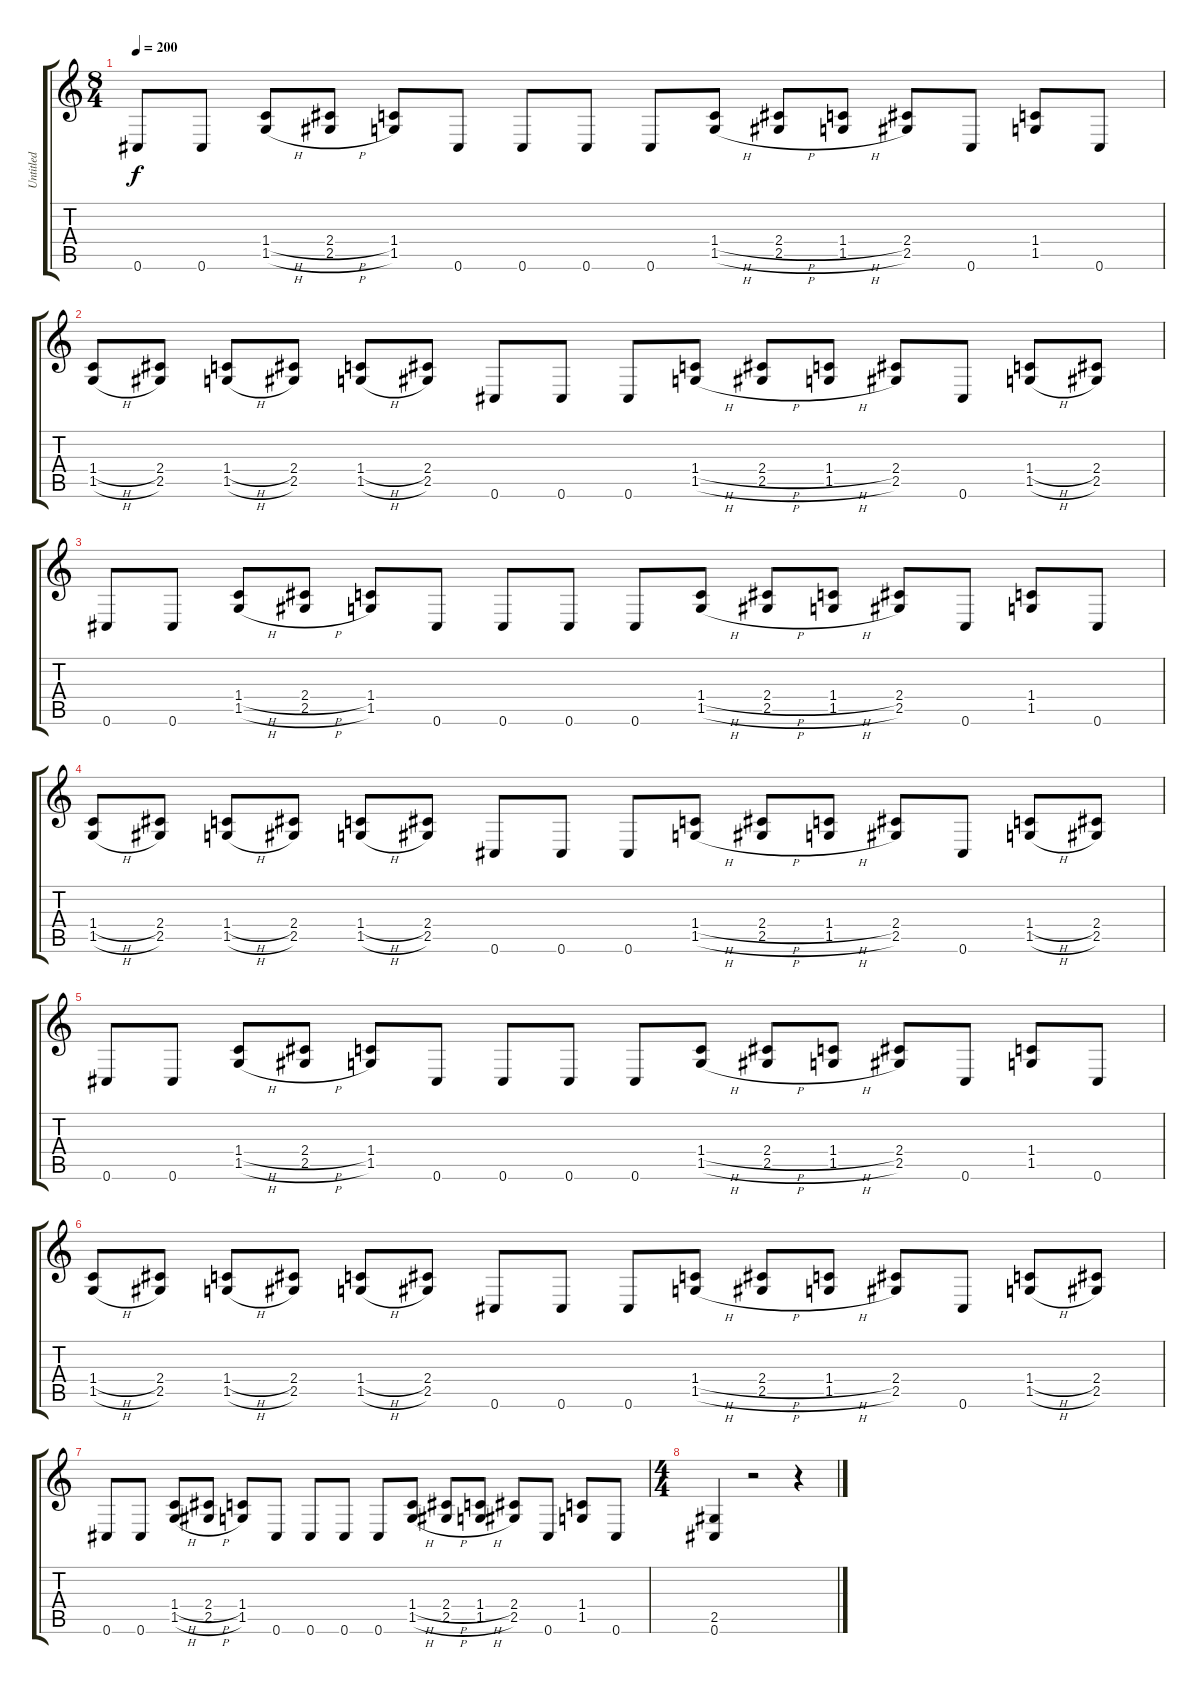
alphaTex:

\track ("Untitled" "Untitled") {instrument overdrivenguitar}
\staff {score tabs}
\tuning (Db4 Ab3 E3 B2 Gb2 Db2) {hide}
\ts (8 4)
\tempo 200
\clef g2
\ks c
0.6.8{dy f} 0.6.8 (1.4{h} 1.5{h}).8 (2.4{h} 2.5{h}).8 (1.4 1.5).8 0.6.8 0.6.8 0.6.8 0.6.8 (1.4{h} 1.5{h}).8 (2.4{h} 2.5{h}).8 (1.4{h} 1.5{h}).8 (2.4 2.5).8 0.6.8 (1.4 1.5).8 0.6.8 |
(1.4{h} 1.5{h}).8 (2.4 2.5).8 (1.4{h} 1.5{h}).8 (2.4 2.5).8 (1.4{h} 1.5{h}).8 (2.4 2.5).8 0.6.8 0.6.8 0.6.8 (1.4{h} 1.5{h}).8 (2.4{h} 2.5{h}).8 (1.4{h} 1.5{h}).8 (2.4 2.5).8 0.6.8 (1.4{h} 1.5{h}).8 (2.4 2.5).8 |
0.6.8 0.6.8 (1.4{h} 1.5{h}).8 (2.4{h} 2.5{h}).8 (1.4 1.5).8 0.6.8 0.6.8 0.6.8 0.6.8 (1.4{h} 1.5{h}).8 (2.4{h} 2.5{h}).8 (1.4{h} 1.5{h}).8 (2.4 2.5).8 0.6.8 (1.4 1.5).8 0.6.8 |
(1.4{h} 1.5{h}).8 (2.4 2.5).8 (1.4{h} 1.5{h}).8 (2.4 2.5).8 (1.4{h} 1.5{h}).8 (2.4 2.5).8 0.6.8 0.6.8 0.6.8 (1.4{h} 1.5{h}).8 (2.4{h} 2.5{h}).8 (1.4{h} 1.5{h}).8 (2.4 2.5).8 0.6.8 (1.4{h} 1.5{h}).8 (2.4 2.5).8 |
0.6.8 0.6.8 (1.4{h} 1.5{h}).8 (2.4{h} 2.5{h}).8 (1.4 1.5).8 0.6.8 0.6.8 0.6.8 0.6.8 (1.4{h} 1.5{h}).8 (2.4{h} 2.5{h}).8 (1.4{h} 1.5{h}).8 (2.4 2.5).8 0.6.8 (1.4 1.5).8 0.6.8 |
(1.4{h} 1.5{h}).8 (2.4 2.5).8 (1.4{h} 1.5{h}).8 (2.4 2.5).8 (1.4{h} 1.5{h}).8 (2.4 2.5).8 0.6.8 0.6.8 0.6.8 (1.4{h} 1.5{h}).8 (2.4{h} 2.5{h}).8 (1.4{h} 1.5{h}).8 (2.4 2.5).8 0.6.8 (1.4{h} 1.5{h}).8 (2.4 2.5).8 |
0.6.8 0.6.8 (1.4{h} 1.5{h}).8 (2.4{h} 2.5{h}).8 (1.4 1.5).8 0.6.8 0.6.8 0.6.8 0.6.8 (1.4{h} 1.5{h}).8 (2.4{h} 2.5{h}).8 (1.4{h} 1.5{h}).8 (2.4 2.5).8 0.6.8 (1.4 1.5).8 0.6.8 |
\ts (4 4)
(2.5 0.6).4 r.2 r.4
